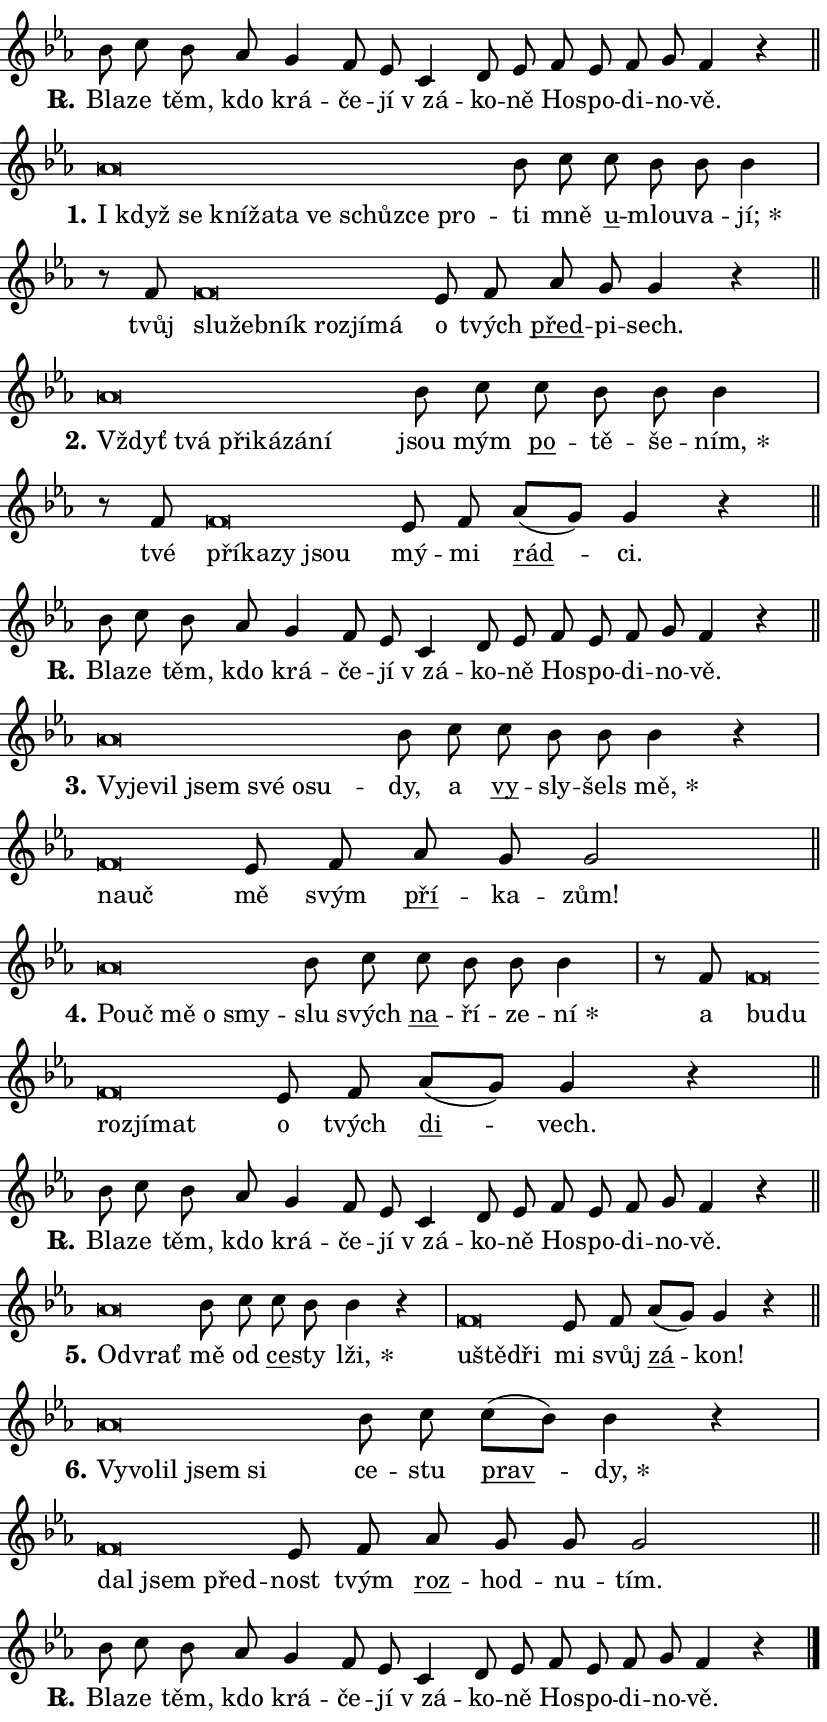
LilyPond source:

\version "2.24.0"
\header { tagline = "" }
\paper {
  indent = 0\cm
  top-margin = 0\cm
  right-margin = 0.13\cm % to fit lyric hyphens
  bottom-margin = 0\cm
  left-margin = 0\cm
  paper-width = 14\cm
  page-breaking = #ly:one-page-breaking
  system-system-spacing.basic-distance = #11
  score-system-spacing.basic-distance = #11
  ragged-last = ##f
}


%% Author: Thomas Morley
%% https://lists.gnu.org/archive/html/lilypond-user/2020-05/msg00002.html
#(define (line-position grob)
"Returns position of @var[grob} in current system:
   @code{'start}, if at first time-step
   @code{'end}, if at last time-step
   @code{'middle} otherwise
"
  (let* ((col (ly:item-get-column grob))
         (ln (ly:grob-object col 'left-neighbor))
         (rn (ly:grob-object col 'right-neighbor))
         (col-to-check-left (if (ly:grob? ln) ln col))
         (col-to-check-right (if (ly:grob? rn) rn col))
         (break-dir-left
           (and
             (ly:grob-property col-to-check-left 'non-musical #f)
             (ly:item-break-dir col-to-check-left)))
         (break-dir-right
           (and
             (ly:grob-property col-to-check-right 'non-musical #f)
             (ly:item-break-dir col-to-check-right))))
        (cond ((eqv? 1 break-dir-left) 'start)
              ((eqv? -1 break-dir-right) 'end)
              (else 'middle))))

#(define (tranparent-at-line-position vctor)
  (lambda (grob)
  "Relying on @code{line-position} select the relevant enry from @var{vctor}.
Used to determine transparency,"
    (case (line-position grob)
      ((end) (not (vector-ref vctor 0)))
      ((middle) (not (vector-ref vctor 1)))
      ((start) (not (vector-ref vctor 2))))))

noteHeadBreakVisibility =
#(define-music-function (break-visibility)(vector?)
"Makes @code{NoteHead}s transparent relying on @var{break-visibility}"
#{
  \override NoteHead.transparent =
    #(tranparent-at-line-position break-visibility)
#})

#(define delete-ledgers-for-transparent-note-heads
  (lambda (grob)
    "Reads whether a @code{NoteHead} is transparent.
If so this @code{NoteHead} is removed from @code{'note-heads} from
@var{grob}, which is supposed to be @code{LedgerLineSpanner}.
As a result ledgers are not printed for this @code{NoteHead}"
    (let* ((nhds-array (ly:grob-object grob 'note-heads))
           (nhds-list
             (if (ly:grob-array? nhds-array)
                 (ly:grob-array->list nhds-array)
                 '()))
           ;; Relies on the transparent-property being done before
           ;; Staff.LedgerLineSpanner.after-line-breaking is executed.
           ;; This is fragile ...
           (to-keep
             (remove
               (lambda (nhd)
                 (ly:grob-property nhd 'transparent #f))
               nhds-list)))
      ;; TODO find a better method to iterate over grob-arrays, similiar
      ;; to filter/remove etc for lists
      ;; For now rebuilt from scratch
      (set! (ly:grob-object grob 'note-heads)  '())
      (for-each
        (lambda (nhd)
          (ly:pointer-group-interface::add-grob grob 'note-heads nhd))
        to-keep))))

squashNotes = {
  \override NoteHead.X-extent = #'(-0.2 . 0.2)
  \override NoteHead.Y-extent = #'(-0.75 . 0)
  \override NoteHead.stencil =
    #(lambda (grob)
       (let ((pos (ly:grob-property grob 'staff-position)))
         (begin
           (if (< pos -7) (display "ERROR: Lower brevis then expected\n") (display ""))
           (if (<= pos -6) ly:text-interface::print ly:note-head::print))))
}
unSquashNotes = {
  \revert NoteHead.X-extent
  \revert NoteHead.Y-extent
  \revert NoteHead.stencil
}

hideNotes = \noteHeadBreakVisibility #begin-of-line-visible
unHideNotes = \noteHeadBreakVisibility #all-visible

% work-around for resetting accidentals
% https://lilypond.org/doc/v2.23/Documentation/notation/displaying-rhythms#unmetered-music
cadenzaMeasure = {
  \cadenzaOff
  \partial 1024 s1024
  \cadenzaOn
}

#(define-markup-command (accent layout props text) (markup?)
  "Underline accented syllable"
  (interpret-markup layout props
    #{\markup \override #'(offset . 4.3) \underline { #text }#}))

responsum = \markup \concat {
  "R" \hspace #-1.05 \path #0.1 #'((moveto 0 0.07) (lineto 0.9 0.8)) \hspace #0.05 "."
}

spaceSize = #0.6828661417322834 % exact space size for TeX Gyre Schola

\layout {
  \context {
    \Staff
    \remove "Time_signature_engraver"
    \override LedgerLineSpanner.after-line-breaking = #delete-ledgers-for-transparent-note-heads
  }
  \context {
    \Lyrics {
      \override LyricSpace.minimum-distance = \spaceSize
      \override LyricText.font-name = #"TeX Gyre Schola"
      \override LyricText.font-size = 1
      \override StanzaNumber.font-name = #"TeX Gyre Schola Bold"
      \override StanzaNumber.font-size = 1
    }
  }
  \context {
    \Score 
    \override NoteHead.text =
      #(lambda (grob) 
        (let ((pos (ly:grob-property grob 'staff-position)))
          #{\markup {
            \combine
              \halign #-0.55 \raise #(if (= pos -6) 0 0.5) \override #'(thickness . 2) \draw-line #'(3.2 . 0)
              \musicglyph "noteheads.sM1"
          }#}))
  }
}

% magnetic-lyrics.ily
%
%   written by
%     Jean Abou Samra <jean@abou-samra.fr>
%     Werner Lemberg <wl@gnu.org>
%
%   adapted by
%     Jiri Hon <jiri.hon@gmail.com>
%
% Version 2022-Apr-15

% https://www.mail-archive.com/lilypond-user@gnu.org/msg149350.html

#(define (Left_hyphen_pointer_engraver context)
   "Collect syllable-hyphen-syllable occurrences in lyrics and store
them in properties.  This engraver only looks to the left.  For
example, if the lyrics input is @code{foo -- bar}, it does the
following.

@itemize @bullet
@item
Set the @code{text} property of the @code{LyricHyphen} grob between
@q{foo} and @q{bar} to @code{foo}.

@item
Set the @code{left-hyphen} property of the @code{LyricText} grob with
text @q{foo} to the @code{LyricHyphen} grob between @q{foo} and
@q{bar}.
@end itemize

Use this auxiliary engraver in combination with the
@code{lyric-@/text::@/apply-@/magnetic-@/offset!} hook."
   (let ((hyphen #f)
         (text #f))
     (make-engraver
      (acknowledgers
       ((lyric-syllable-interface engraver grob source-engraver)
        (set! text grob)))
      (end-acknowledgers
       ((lyric-hyphen-interface engraver grob source-engraver)
        ;(when (not (grob::has-interface grob 'lyric-space-interface))
          (set! hyphen grob)));)
      ((stop-translation-timestep engraver)
       (when (and text hyphen)
         (ly:grob-set-object! text 'left-hyphen hyphen))
       (set! text #f)
       (set! hyphen #f)))))

#(define (lyric-text::apply-magnetic-offset! grob)
   "If the space between two syllables is less than the value in
property @code{LyricText@/.details@/.squash-threshold}, move the right
syllable to the left so that it gets concatenated with the left
syllable.

Use this function as a hook for
@code{LyricText@/.after-@/line-@/breaking} if the
@code{Left_@/hyphen_@/pointer_@/engraver} is active."
   (let ((hyphen (ly:grob-object grob 'left-hyphen #f)))
     (when hyphen
       (let ((left-text (ly:spanner-bound hyphen LEFT)))
         (when (grob::has-interface left-text 'lyric-syllable-interface)
           (let* ((common (ly:grob-common-refpoint grob left-text X))
                  (this-x-ext (ly:grob-extent grob common X))
                  (left-x-ext
                   (begin
                     ;; Trigger magnetism for left-text.
                     (ly:grob-property left-text 'after-line-breaking)
                     (ly:grob-extent left-text common X)))
                  ;; `delta` is the gap width between two syllables.
                  (delta (- (interval-start this-x-ext)
                            (interval-end left-x-ext)))
                  (details (ly:grob-property grob 'details))
                  (threshold (assoc-get 'squash-threshold details 0.2)))
             (when (< delta threshold)
               (let* (;; We have to manipulate the input text so that
                      ;; ligatures crossing syllable boundaries are not
                      ;; disabled.  For languages based on the Latin
                      ;; script this is essentially a beautification.
                      ;; However, for non-Western scripts it can be a
                      ;; necessity.
                      (lt (ly:grob-property left-text 'text))
                      (rt (ly:grob-property grob 'text))
                      (is-space (grob::has-interface hyphen 'lyric-space-interface))
                      (space (if is-space " " ""))
                      (extra-delta (if is-space spaceSize 0))
                      ;; Append new syllable.
                      (ltrt-space (if (and (string? lt) (string? rt))
                                (string-append lt space rt)
                                (make-concat-markup (list lt space rt))))
                      ;; Right-align `ltrt` to the right side.
                      (ltrt-space-markup (grob-interpret-markup
                               grob
                               (make-translate-markup
                                (cons (interval-length this-x-ext) 0)
                                (make-right-align-markup ltrt-space)))))
                 (begin
                   ;; Don't print `left-text`.
                   (ly:grob-set-property! left-text 'stencil #f)
                   ;; Set text and stencil (which holds all collected
                   ;; syllables so far) and shift it to the left.
                   (ly:grob-set-property! grob 'text ltrt-space)
                   (ly:grob-set-property! grob 'stencil ltrt-space-markup)
                   (ly:grob-translate-axis! grob (- (- delta extra-delta)) X))))))))))


#(define (lyric-hyphen::displace-bounds-first grob)
   ;; Make very sure this callback isn't triggered too early.
   (let ((left (ly:spanner-bound grob LEFT))
         (right (ly:spanner-bound grob RIGHT)))
     (ly:grob-property left 'after-line-breaking)
     (ly:grob-property right 'after-line-breaking)
     (ly:lyric-hyphen::print grob)))

squashThreshold = #0.4

\layout {
  \context {
    \Lyrics
    \consists #Left_hyphen_pointer_engraver
    \override LyricText.after-line-breaking =
      #lyric-text::apply-magnetic-offset!
    \override LyricHyphen.stencil = #lyric-hyphen::displace-bounds-first
    \override LyricText.details.squash-threshold = \squashThreshold
    \override LyricHyphen.minimum-distance = 0
    \override LyricHyphen.minimum-length = \squashThreshold
  }
}

squashText = \override LyricText.details.squash-threshold = 9999
unSquashText = \override LyricText.details.squash-threshold = \squashThreshold

leftText = \override LyricText.self-alignment-X = #LEFT
unLeftText = \revert LyricText.self-alignment-X

starOffset = #(lambda (grob) 
                (let ((x_offset (ly:self-alignment-interface::aligned-on-x-parent grob)))
                  (if (= x_offset 0) 0 (+ x_offset 1.2))))

star = #(define-music-function (syllable)(string?)
"Append star separator at the end of a syllable"
#{
  \once \override LyricText.X-offset = #starOffset
  \lyricmode { \markup {
    #syllable
    \override #'((font-name . "TeX Gyre Schola Bold")) \hspace #0.2 \lower #0.65 \larger "*"
  } }
#})

starAccent = #(define-music-function (syllable)(string?)
"Append star separator at the end of a syllable and make accent"
#{
  \once \override LyricText.X-offset = #starOffset
  \lyricmode { \markup {
    \accent #syllable
    \override #'((font-name . "TeX Gyre Schola Bold")) \hspace #0.2 \lower #0.65 \larger "*"
  } }
#})

breath = #(define-music-function (syllable)(string?)
"Append breathing indicator at the end of a syllable"
#{
  \lyricmode { \markup { #syllable "+" } }
#})

optionalBreath = #(define-music-function (syllable)(string?)
"Append optional breathing indicator at the end of a syllable"
#{
  \lyricmode { \markup { #syllable "(+)" } }
#})


\score {
    <<
        \new Voice = "melody" { \cadenzaOn \key es \major \relative { bes'8 c bes as g4 f8 es \bar "" c4 d8 es \bar "" f es f g f4 r \cadenzaMeasure \bar "||" \break } }
        \new Lyrics \lyricsto "melody" { \lyricmode { \set stanza = \responsum
Bla -- ze těm, kdo krá -- če -- jí "v zá" -- ko -- ně Ho -- spo -- di -- no -- vě. } }
    >>
    \layout {}
}

\score {
    <<
        \new Voice = "melody" { \cadenzaOn \key es \major \relative { \squashNotes as'\breve*1/16 \hideNotes \breve*1/16 \bar "" \breve*1/16 \bar "" \breve*1/16 \bar "" \breve*1/16 \bar "" \breve*1/16 \bar "" \breve*1/16 \bar "" \breve*1/16 \bar "" \breve*1/16 \breve*1/16 \bar "" \unHideNotes \unSquashNotes bes8 c \bar "" c bes bes bes4 \cadenzaMeasure \bar "|" r8 f8 \squashNotes f\breve*1/16 \hideNotes \breve*1/16 \bar "" \breve*1/16 \bar "" \breve*1/16 \bar "" \breve*1/16 \breve*1/16 \bar "" \unHideNotes \unSquashNotes es8 f \bar "" as g g4 r \cadenzaMeasure \bar "||" \break } }
        \new Lyrics \lyricsto "melody" { \lyricmode { \set stanza = "1."
\leftText I \squashText když se kní -- ža -- ta ve schůz -- ce pro -- \unLeftText \unSquashText ti mně \markup \accent u -- mlou -- va -- \star jí; tvůj \leftText slu -- \squashText žeb -- ník roz -- jí -- má \unLeftText \unSquashText o tvých \markup \accent před -- pi -- sech. } }
    >>
    \layout {}
}

\score {
    <<
        \new Voice = "melody" { \cadenzaOn \key es \major \relative { \squashNotes as'\breve*1/16 \hideNotes \breve*1/16 \bar "" \breve*1/16 \bar "" \breve*1/16 \bar "" \breve*1/16 \breve*1/16 \bar "" \unHideNotes \unSquashNotes bes8 c \bar "" c bes bes bes4 \cadenzaMeasure \bar "|" r8 f8 \squashNotes f\breve*1/16 \hideNotes \breve*1/16 \bar "" \breve*1/16 \breve*1/16 \bar "" \unHideNotes \unSquashNotes es8 f \bar "" as[( g)] g4 r \cadenzaMeasure \bar "||" \break } }
        \new Lyrics \lyricsto "melody" { \lyricmode { \set stanza = "2."
\leftText Vždyť \squashText tvá při -- ká -- zá -- ní \unLeftText \unSquashText jsou mým \markup \accent po -- tě -- še -- \star ním, tvé \leftText pří -- \squashText ka -- zy jsou \unLeftText \unSquashText mý -- mi \markup \accent rád -- ci. } }
    >>
    \layout {}
}

\score {
    <<
        \new Voice = "melody" { \cadenzaOn \key es \major \relative { bes'8 c bes as g4 f8 es \bar "" c4 d8 es \bar "" f es f g f4 r \cadenzaMeasure \bar "||" \break } }
        \new Lyrics \lyricsto "melody" { \lyricmode { \set stanza = \responsum
Bla -- ze těm, kdo krá -- če -- jí "v zá" -- ko -- ně Ho -- spo -- di -- no -- vě. } }
    >>
    \layout {}
}

\score {
    <<
        \new Voice = "melody" { \cadenzaOn \key es \major \relative { \squashNotes as'\breve*1/16 \hideNotes \breve*1/16 \bar "" \breve*1/16 \bar "" \breve*1/16 \bar "" \breve*1/16 \bar "" \breve*1/16 \breve*1/16 \bar "" \unHideNotes \unSquashNotes bes8 c \bar "" c bes bes bes4 r \cadenzaMeasure \bar "|" \squashNotes f\breve*1/16 \hideNotes \breve*1/16 \bar "" \unHideNotes \unSquashNotes es8 f \bar "" as g g2 \cadenzaMeasure \bar "||" \break } }
        \new Lyrics \lyricsto "melody" { \lyricmode { \set stanza = "3."
\leftText Vy -- \squashText je -- vil jsem své o -- su -- \unLeftText \unSquashText dy, a \markup \accent vy -- sly -- šels \star mě, \leftText na -- \squashText uč \unLeftText \unSquashText mě svým \markup \accent pří -- ka -- zům! } }
    >>
    \layout {}
}

\score {
    <<
        \new Voice = "melody" { \cadenzaOn \key es \major \relative { \squashNotes as'\breve*1/16 \hideNotes \breve*1/16 \bar "" \breve*1/16 \bar "" \breve*1/16 \breve*1/16 \bar "" \unHideNotes \unSquashNotes bes8 c \bar "" c bes bes bes4 \cadenzaMeasure \bar "|" r8 f8 \squashNotes f\breve*1/16 \hideNotes \breve*1/16 \bar "" \breve*1/16 \bar "" \breve*1/16 \breve*1/16 \bar "" \unHideNotes \unSquashNotes es8 f \bar "" as[( g)] g4 r \cadenzaMeasure \bar "||" \break } }
        \new Lyrics \lyricsto "melody" { \lyricmode { \set stanza = "4."
\leftText Po -- \squashText uč mě o smy -- \unLeftText \unSquashText slu svých \markup \accent na -- ří -- ze -- \star ní a \leftText bu -- \squashText du roz -- jí -- mat \unLeftText \unSquashText o tvých \markup \accent di -- vech. } }
    >>
    \layout {}
}

\score {
    <<
        \new Voice = "melody" { \cadenzaOn \key es \major \relative { bes'8 c bes as g4 f8 es \bar "" c4 d8 es \bar "" f es f g f4 r \cadenzaMeasure \bar "||" \break } }
        \new Lyrics \lyricsto "melody" { \lyricmode { \set stanza = \responsum
Bla -- ze těm, kdo krá -- če -- jí "v zá" -- ko -- ně Ho -- spo -- di -- no -- vě. } }
    >>
    \layout {}
}

\score {
    <<
        \new Voice = "melody" { \cadenzaOn \key es \major \relative { \squashNotes as'\breve*1/16 \hideNotes \breve*1/16 \bar "" \unHideNotes \unSquashNotes bes8 c \bar "" c bes bes4 r \cadenzaMeasure \bar "|" \squashNotes f\breve*1/16 \hideNotes \breve*1/16 \breve*1/16 \bar "" \unHideNotes \unSquashNotes es8 f \bar "" as[( g)] g4 r \cadenzaMeasure \bar "||" \break } }
        \new Lyrics \lyricsto "melody" { \lyricmode { \set stanza = "5."
\leftText Od -- \squashText vrať \unLeftText \unSquashText mě od \markup \accent ce -- sty \star lži, \leftText u -- \squashText ště -- dři \unLeftText \unSquashText mi svůj \markup \accent zá -- kon! } }
    >>
    \layout {}
}

\score {
    <<
        \new Voice = "melody" { \cadenzaOn \key es \major \relative { \squashNotes as'\breve*1/16 \hideNotes \breve*1/16 \bar "" \breve*1/16 \bar "" \breve*1/16 \breve*1/16 \bar "" \unHideNotes \unSquashNotes bes8 c \bar "" c[( bes)] bes4 r \cadenzaMeasure \bar "|" \squashNotes f\breve*1/16 \hideNotes \breve*1/16 \breve*1/16 \bar "" \unHideNotes \unSquashNotes es8 f \bar "" as g g g2 \cadenzaMeasure \bar "||" \break } }
        \new Lyrics \lyricsto "melody" { \lyricmode { \set stanza = "6."
\leftText Vy -- \squashText vo -- lil jsem si \unLeftText \unSquashText ce -- stu \markup \accent prav -- \star dy, \leftText dal \squashText jsem před -- \unLeftText \unSquashText nost tvým \markup \accent roz -- hod -- nu -- tím. } }
    >>
    \layout {}
}

\score {
    <<
        \new Voice = "melody" { \cadenzaOn \key es \major \relative { bes'8 c bes as g4 f8 es \bar "" c4 d8 es \bar "" f es f g f4 r \cadenzaMeasure \bar "||" \break } \bar "|." }
        \new Lyrics \lyricsto "melody" { \lyricmode { \set stanza = \responsum
Bla -- ze těm, kdo krá -- če -- jí "v zá" -- ko -- ně Ho -- spo -- di -- no -- vě. } }
    >>
    \layout {}
}
